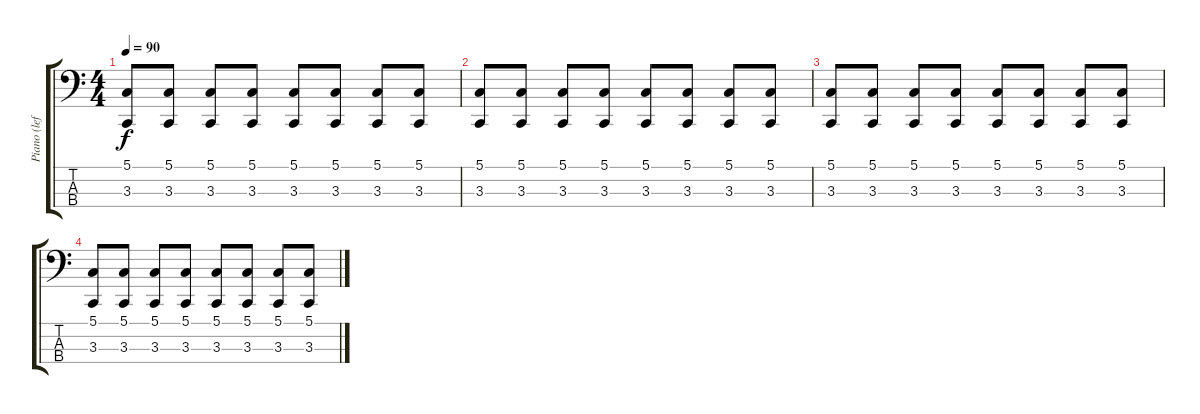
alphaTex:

\track ("Piano (left hand)" "Piano (lef") {instrument acousticgrandpiano}
\staff {score tabs}
\tuning (G2 D2 A1 E1) {hide}
\ts (4 4)
\tempo 90
\clef f4
\ks c
(5.1 3.3).8{dy f} (5.1 3.3).8 (5.1 3.3).8 (5.1 3.3).8 (5.1 3.3).8 (5.1 3.3).8 (5.1 3.3).8 (5.1 3.3).8 |
(5.1 3.3).8 (5.1 3.3).8 (5.1 3.3).8 (5.1 3.3).8 (5.1 3.3).8 (5.1 3.3).8 (5.1 3.3).8 (5.1 3.3).8 |
(5.1 3.3).8 (5.1 3.3).8 (5.1 3.3).8 (5.1 3.3).8 (5.1 3.3).8 (5.1 3.3).8 (5.1 3.3).8 (5.1 3.3).8 |
(5.1 3.3).8 (5.1 3.3).8 (5.1 3.3).8 (5.1 3.3).8 (5.1 3.3).8 (5.1 3.3).8 (5.1 3.3).8 (5.1 3.3).8
